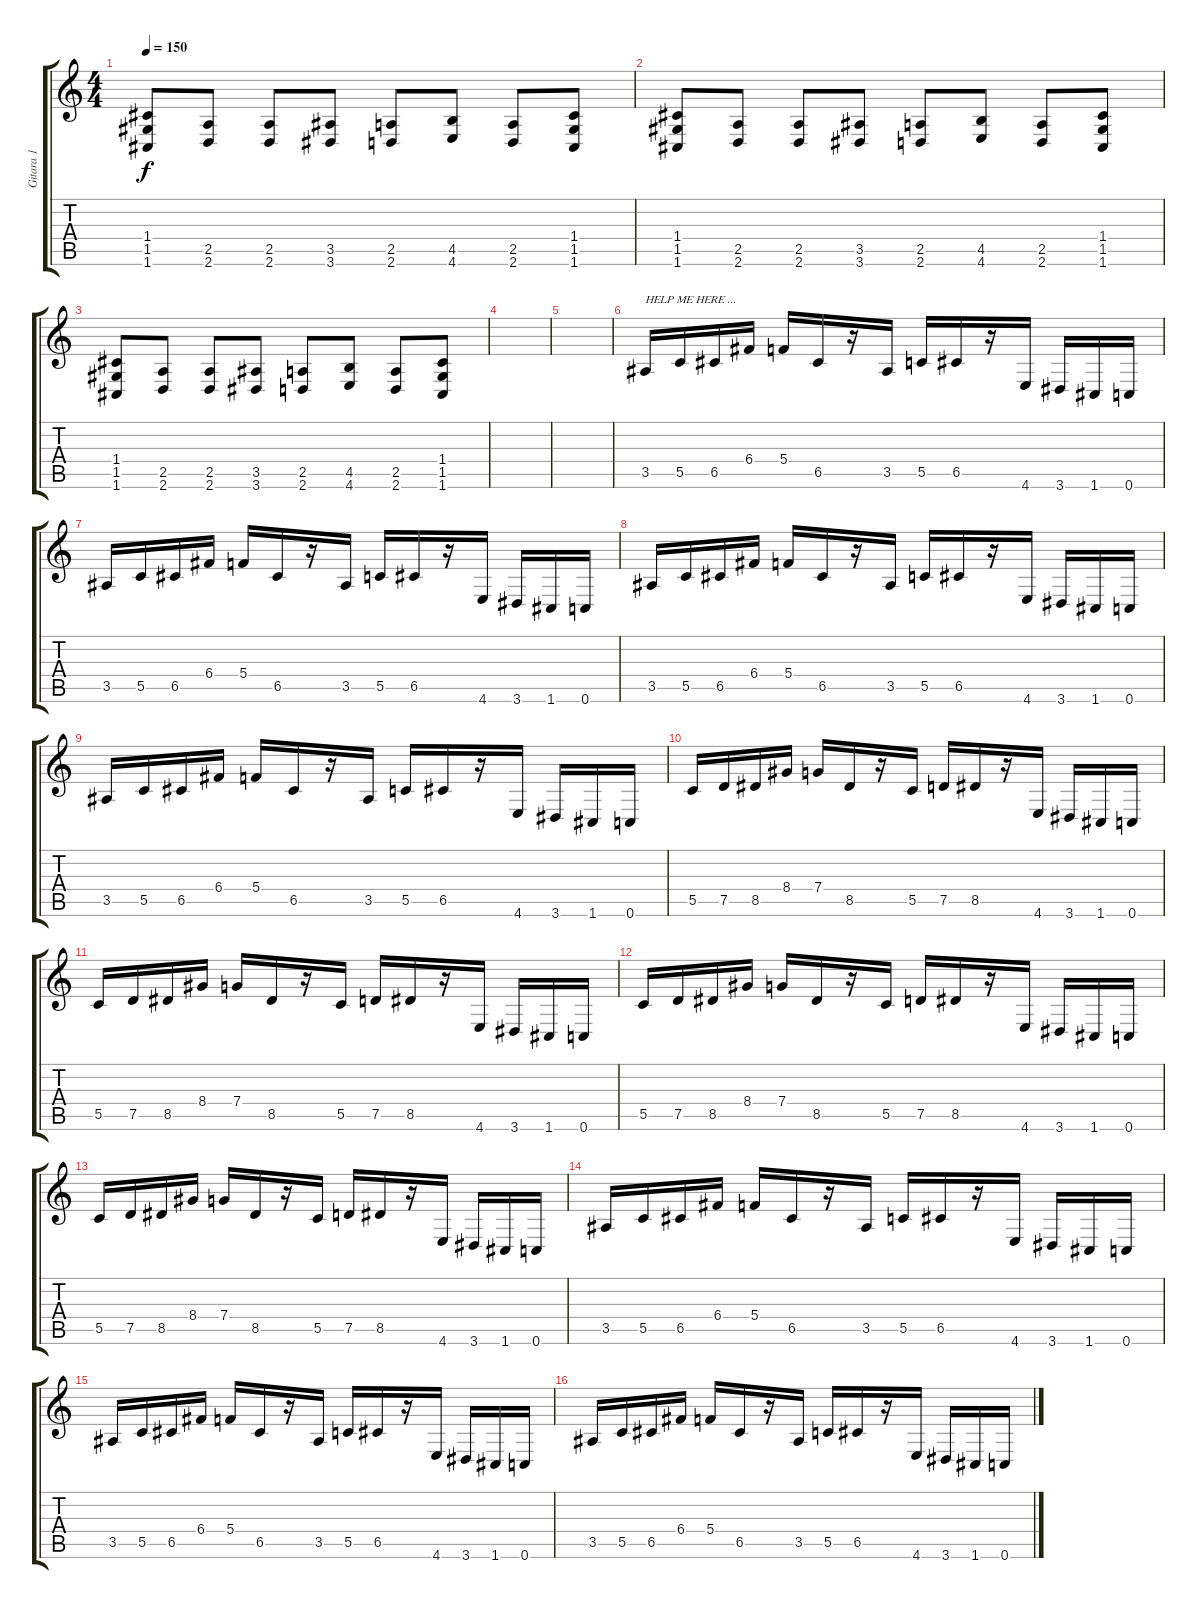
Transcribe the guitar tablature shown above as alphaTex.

\track ("Gitara 1" "Gitara 1") {instrument distortionguitar}
\staff {score tabs}
\tuning (D4 A3 F3 C3 G2 C2) {hide}
\ts (4 4)
\tempo 150
\clef g2
\ks c
(1.4 1.5 1.6).8{dy f} (2.5 2.6).8 (2.5 2.6).8 (3.5 3.6).8 (2.5 2.6).8 (4.5 4.6).8 (2.5 2.6).8 (1.4 1.5 1.6).8 |
(1.4 1.5 1.6).8 (2.5 2.6).8 (2.5 2.6).8 (3.5 3.6).8 (2.5 2.6).8 (4.5 4.6).8 (2.5 2.6).8 (1.4 1.5 1.6).8 |
(1.4 1.5 1.6).8 (2.5 2.6).8 (2.5 2.6).8 (3.5 3.6).8 (2.5 2.6).8 (4.5 4.6).8 (2.5 2.6).8 (1.4 1.5 1.6).8 |
|
|
3.5.16{txt "HELP ME HERE ..."} 5.5.16 6.5.16 6.4.16 5.4.16 6.5.16 r.16 3.5.16 5.5.16 6.5.16 r.16 4.6.16 3.6.16 1.6.16 0.6.16 |
3.5.16 5.5.16 6.5.16 6.4.16 5.4.16 6.5.16 r.16 3.5.16 5.5.16 6.5.16 r.16 4.6.16 3.6.16 1.6.16 0.6.16 |
3.5.16 5.5.16 6.5.16 6.4.16 5.4.16 6.5.16 r.16 3.5.16 5.5.16 6.5.16 r.16 4.6.16 3.6.16 1.6.16 0.6.16 |
3.5.16 5.5.16 6.5.16 6.4.16 5.4.16 6.5.16 r.16 3.5.16 5.5.16 6.5.16 r.16 4.6.16 3.6.16 1.6.16 0.6.16 |
5.5.16 7.5.16 8.5.16 8.4.16 7.4.16 8.5.16 r.16 5.5.16 7.5.16 8.5.16 r.16 4.6.16 3.6.16 1.6.16 0.6.16 |
5.5.16 7.5.16 8.5.16 8.4.16 7.4.16 8.5.16 r.16 5.5.16 7.5.16 8.5.16 r.16 4.6.16 3.6.16 1.6.16 0.6.16 |
5.5.16 7.5.16 8.5.16 8.4.16 7.4.16 8.5.16 r.16 5.5.16 7.5.16 8.5.16 r.16 4.6.16 3.6.16 1.6.16 0.6.16 |
5.5.16 7.5.16 8.5.16 8.4.16 7.4.16 8.5.16 r.16 5.5.16 7.5.16 8.5.16 r.16 4.6.16 3.6.16 1.6.16 0.6.16 |
3.5.16 5.5.16 6.5.16 6.4.16 5.4.16 6.5.16 r.16 3.5.16 5.5.16 6.5.16 r.16 4.6.16 3.6.16 1.6.16 0.6.16 |
3.5.16 5.5.16 6.5.16 6.4.16 5.4.16 6.5.16 r.16 3.5.16 5.5.16 6.5.16 r.16 4.6.16 3.6.16 1.6.16 0.6.16 |
3.5.16 5.5.16 6.5.16 6.4.16 5.4.16 6.5.16 r.16 3.5.16 5.5.16 6.5.16 r.16 4.6.16 3.6.16 1.6.16 0.6.16
